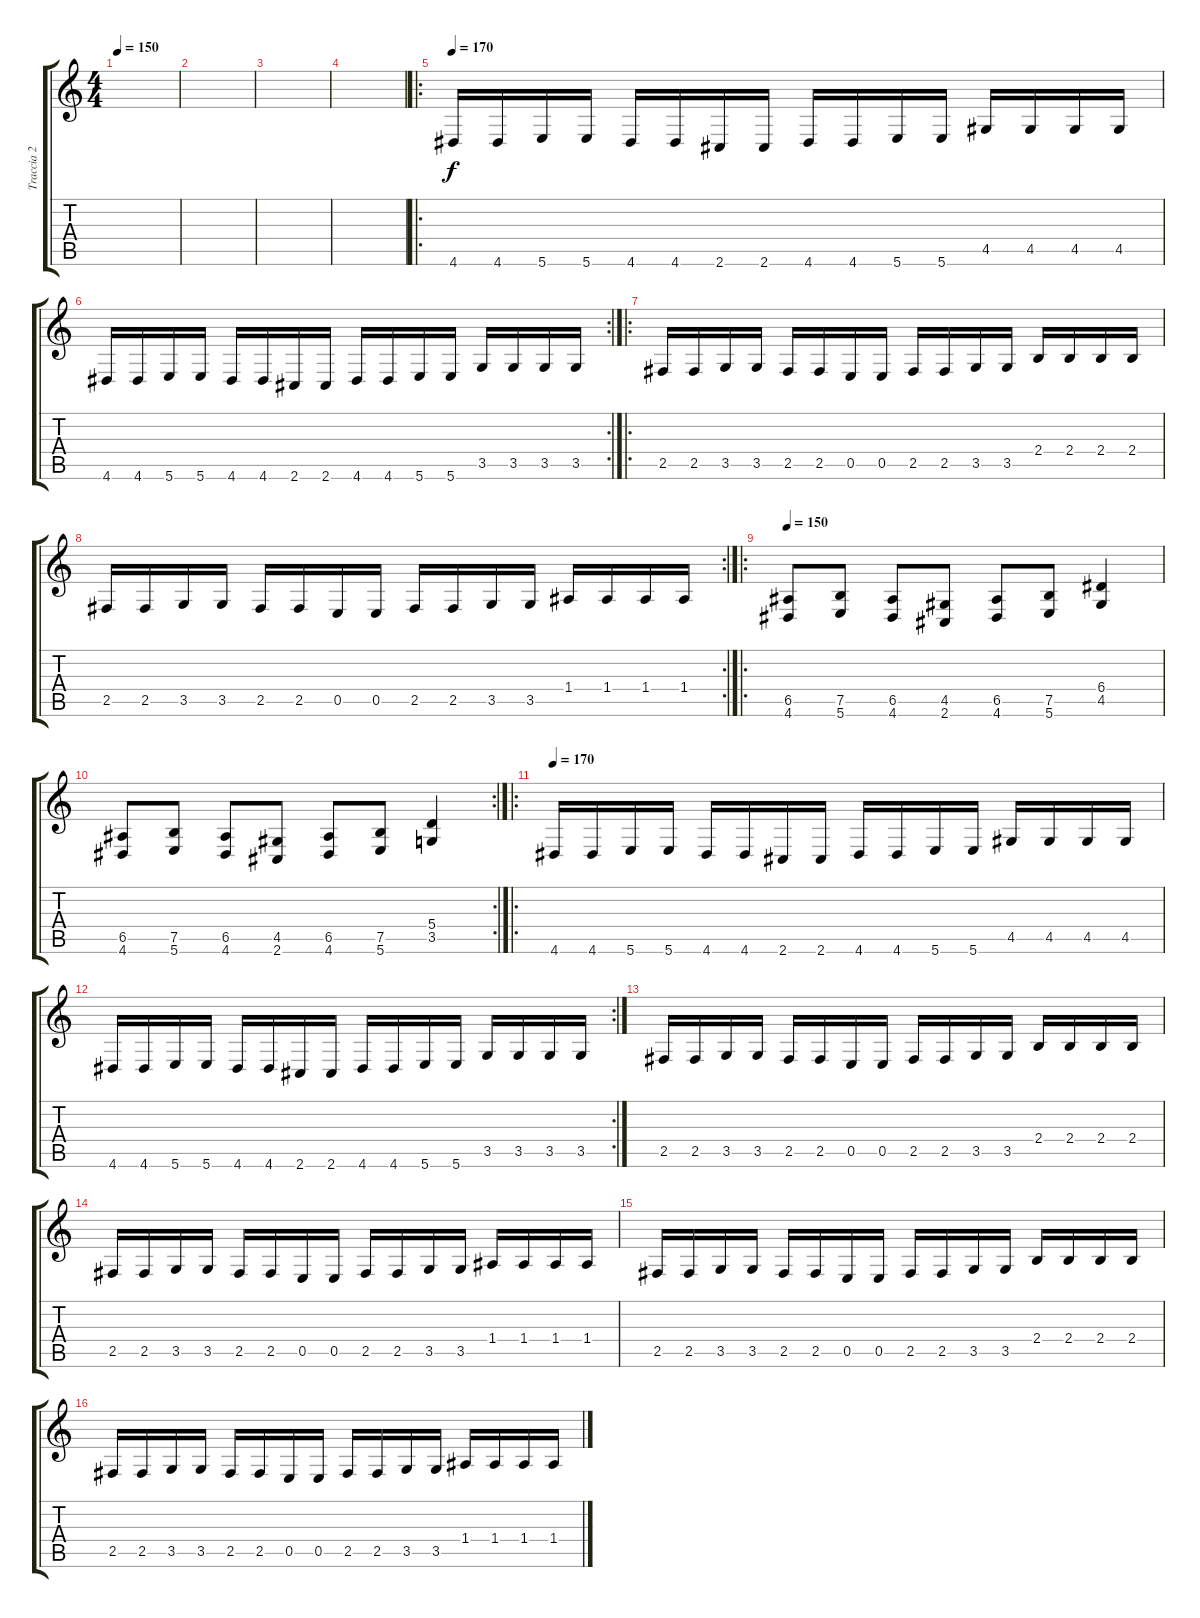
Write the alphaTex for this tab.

\track ("Traccia 2" "Traccia 2") {instrument overdrivenguitar}
\staff {score tabs}
\tuning (B3 Gb3 D3 A2 E2 B1) {hide}
\ts (4 4)
\tempo 150
\clef g2
\ks c
|
|
|
|
\ro
\tempo 170
4.6.16 4.6.16 5.6.16 5.6.16 4.6.16 4.6.16 2.6.16 2.6.16 4.6.16 4.6.16 5.6.16 5.6.16 4.5.16 4.5.16 4.5.16 4.5.16 |
\rc 2
4.6.16 4.6.16 5.6.16 5.6.16 4.6.16 4.6.16 2.6.16 2.6.16 4.6.16 4.6.16 5.6.16 5.6.16 3.5.16 3.5.16 3.5.16 3.5.16 |
\ro
2.5.16 2.5.16 3.5.16 3.5.16 2.5.16 2.5.16 0.5.16 0.5.16 2.5.16 2.5.16 3.5.16 3.5.16 2.4.16 2.4.16 2.4.16 2.4.16 |
\rc 2
2.5.16 2.5.16 3.5.16 3.5.16 2.5.16 2.5.16 0.5.16 0.5.16 2.5.16 2.5.16 3.5.16 3.5.16 1.4.16 1.4.16 1.4.16 1.4.16 |
\ro
\tempo 150
(6.5 4.6).8 (7.5 5.6).8 (6.5 4.6).8 (4.5 2.6).8 (6.5 4.6).8 (7.5 5.6).8 (6.4 4.5).4 |
\rc 2
(6.5 4.6).8 (7.5 5.6).8 (6.5 4.6).8 (4.5 2.6).8 (6.5 4.6).8 (7.5 5.6).8 (5.4 3.5).4 |
\ro
\tempo 170
4.6.16 4.6.16 5.6.16 5.6.16 4.6.16 4.6.16 2.6.16 2.6.16 4.6.16 4.6.16 5.6.16 5.6.16 4.5.16 4.5.16 4.5.16 4.5.16 |
\rc 2
4.6.16 4.6.16 5.6.16 5.6.16 4.6.16 4.6.16 2.6.16 2.6.16 4.6.16 4.6.16 5.6.16 5.6.16 3.5.16 3.5.16 3.5.16 3.5.16 |
2.5.16 2.5.16 3.5.16 3.5.16 2.5.16 2.5.16 0.5.16 0.5.16 2.5.16 2.5.16 3.5.16 3.5.16 2.4.16 2.4.16 2.4.16 2.4.16 |
2.5.16 2.5.16 3.5.16 3.5.16 2.5.16 2.5.16 0.5.16 0.5.16 2.5.16 2.5.16 3.5.16 3.5.16 1.4.16 1.4.16 1.4.16 1.4.16 |
2.5.16 2.5.16 3.5.16 3.5.16 2.5.16 2.5.16 0.5.16 0.5.16 2.5.16 2.5.16 3.5.16 3.5.16 2.4.16 2.4.16 2.4.16 2.4.16 |
2.5.16 2.5.16 3.5.16 3.5.16 2.5.16 2.5.16 0.5.16 0.5.16 2.5.16 2.5.16 3.5.16 3.5.16 1.4.16 1.4.16 1.4.16 1.4.16
